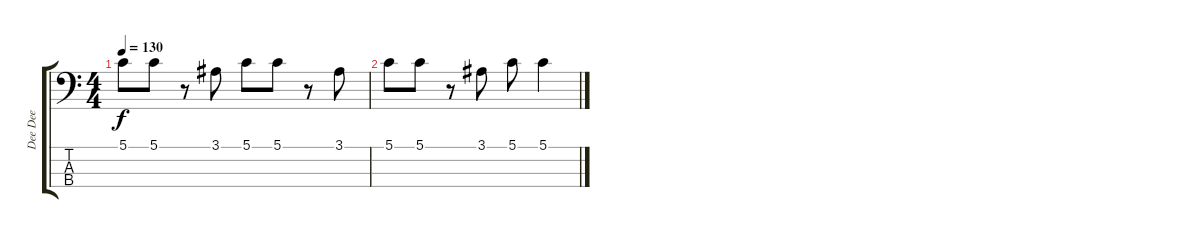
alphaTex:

\track ("Dee Dee" "Dee Dee") {instrument electricbassfinger}
\staff {score tabs}
\tuning (G2 D2 A1 E1) {hide}
\ts (4 4)
\tempo 130
\clef f4
\ks c
5.1.8{dy f} 5.1.8 r.8 3.1.8 5.1.8 5.1.8 r.8 3.1.8 |
5.1.8 5.1.8 r.8 3.1.8 5.1.8 5.1.4
